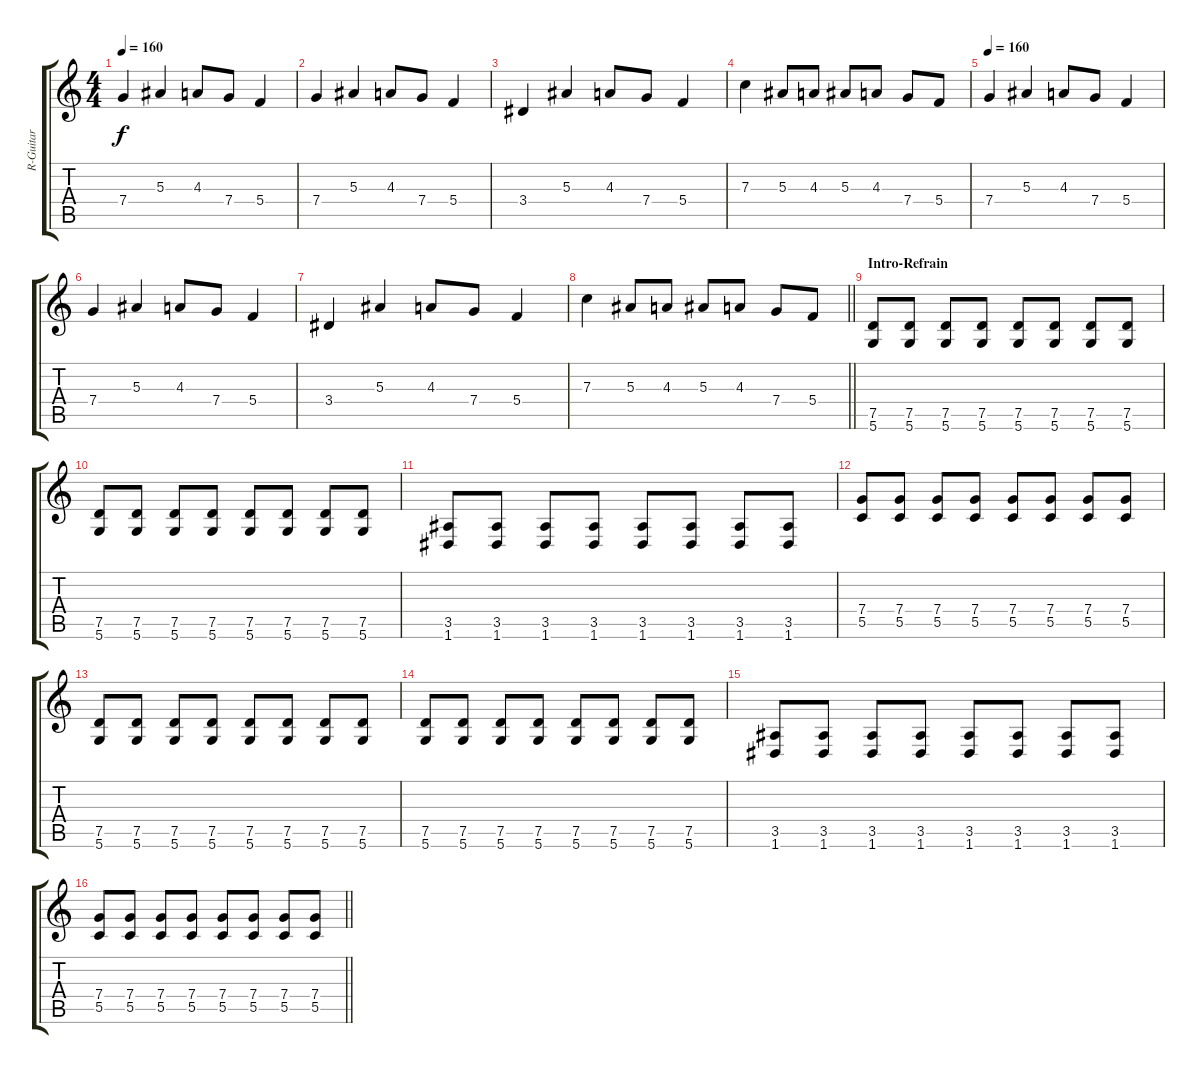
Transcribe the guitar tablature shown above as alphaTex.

\track ("R-Guitar" "R-Guitar") {instrument distortionguitar}
\staff {score tabs}
\tuning (D4 A3 F3 C3 G2 D2) {hide}
\ts (4 4)
\tempo 160
\clef g2
\ks c
7.4.4{dy f} 5.3.4 4.3.8 7.4.8 5.4.4 |
7.4.4 5.3.4 4.3.8 7.4.8 5.4.4 |
3.4.4 5.3.4 4.3.8 7.4.8 5.4.4 |
7.3.4 5.3.8 4.3.8 5.3.8 4.3.8 7.4.8 5.4.8 |
\tempo 160
7.4.4 5.3.4 4.3.8 7.4.8 5.4.4 |
7.4.4 5.3.4 4.3.8 7.4.8 5.4.4 |
3.4.4 5.3.4 4.3.8 7.4.8 5.4.4 |
\barLineRight lightlight
7.3.4 5.3.8 4.3.8 5.3.8 4.3.8 7.4.8 5.4.8 |
\section ("" "Intro-Refrain")
(7.5 5.6).8 (7.5 5.6).8 (7.5 5.6).8 (7.5 5.6).8 (7.5 5.6).8 (7.5 5.6).8 (7.5 5.6).8 (7.5 5.6).8 |
(7.5 5.6).8 (7.5 5.6).8 (7.5 5.6).8 (7.5 5.6).8 (7.5 5.6).8 (7.5 5.6).8 (7.5 5.6).8 (7.5 5.6).8 |
(3.5 1.6).8 (3.5 1.6).8 (3.5 1.6).8 (3.5 1.6).8 (3.5 1.6).8 (3.5 1.6).8 (3.5 1.6).8 (3.5 1.6).8 |
(7.4 5.5).8 (7.4 5.5).8 (7.4 5.5).8 (7.4 5.5).8 (7.4 5.5).8 (7.4 5.5).8 (7.4 5.5).8 (7.4 5.5).8 |
(7.5 5.6).8 (7.5 5.6).8 (7.5 5.6).8 (7.5 5.6).8 (7.5 5.6).8 (7.5 5.6).8 (7.5 5.6).8 (7.5 5.6).8 |
(7.5 5.6).8 (7.5 5.6).8 (7.5 5.6).8 (7.5 5.6).8 (7.5 5.6).8 (7.5 5.6).8 (7.5 5.6).8 (7.5 5.6).8 |
(3.5 1.6).8 (3.5 1.6).8 (3.5 1.6).8 (3.5 1.6).8 (3.5 1.6).8 (3.5 1.6).8 (3.5 1.6).8 (3.5 1.6).8 |
\barLineRight lightlight
(7.4 5.5).8 (7.4 5.5).8 (7.4 5.5).8 (7.4 5.5).8 (7.4 5.5).8 (7.4 5.5).8 (7.4 5.5).8 (7.4 5.5).8
